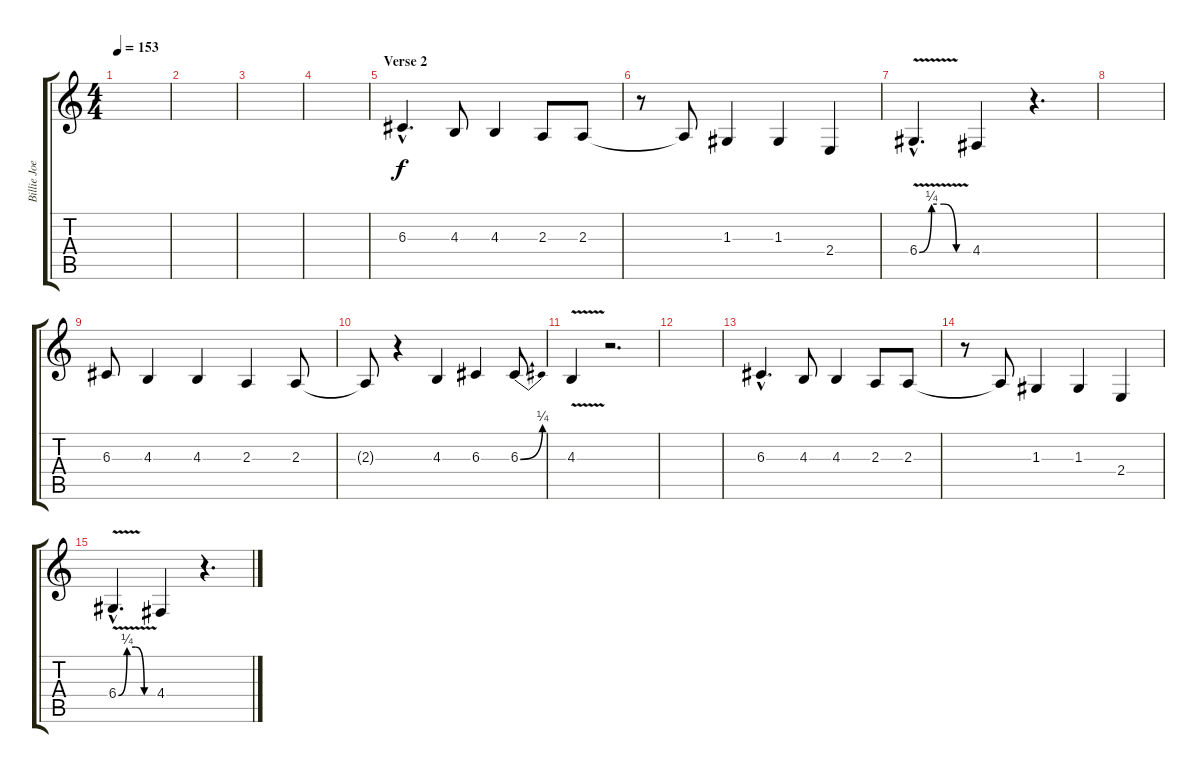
\track ("Billie Joe Armstrong (Voice)" "Billie Joe") {instrument lead6voice}
\staff {score tabs}
\tuning (E4 B3 G3 D3 A2 E2) {hide}
\ts (4 4)
\tempo 153
\clef g2
\ks c
|
|
|
|
\section ("" "Verse 2")
6.3{hac}.4{d} 4.3.8 4.3.4 2.3.8 2.3.8 |
r.8 2.3{t}.8 1.3.4 1.3.4 2.4.4 |
6.4{be (custom 0 0 15 1 30 1 45 0 60 0) v hac}.4{d} 4.4.4 r.4{d} |
|
6.3.8 4.3.4 4.3.4 2.3.4 2.3.8 |
2.3{t}.8 r.4 4.3.4 6.3.4 6.3{be (bend 0 0 60 1)}.8 |
4.3{v}.4 r.2{d} |
|
6.3{hac}.4{d} 4.3.8 4.3.4 2.3.8 2.3.8 |
r.8 2.3{t}.8 1.3.4 1.3.4 2.4.4 |
6.4{be (custom 0 0 15 1 30 1 45 0 60 0) v hac}.4{d} 4.4.4 r.4{d}
